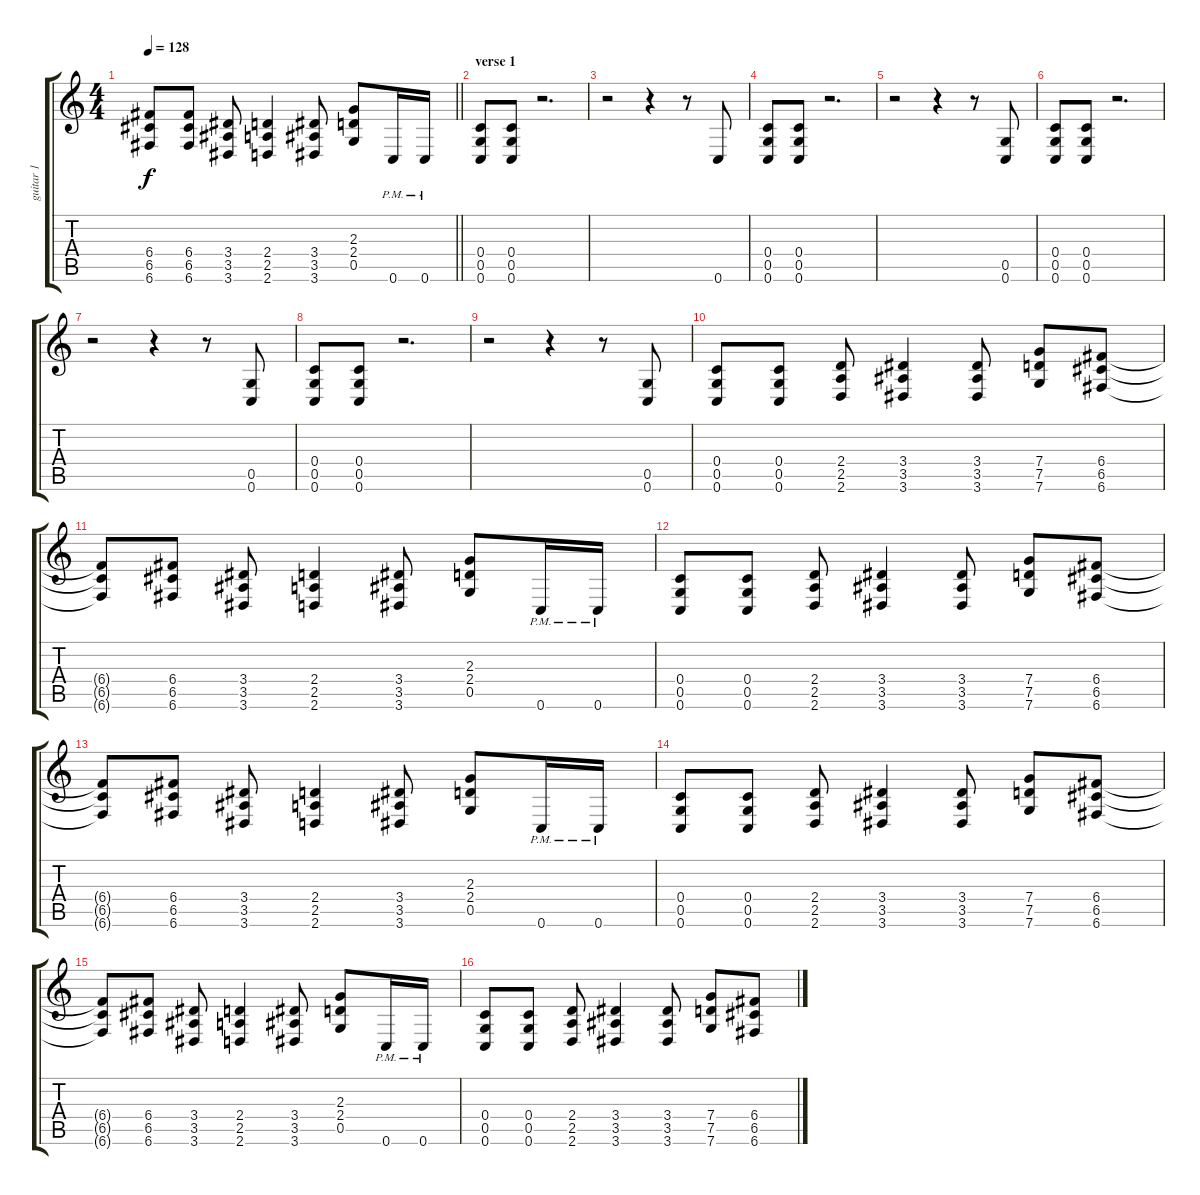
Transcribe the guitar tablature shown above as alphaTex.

\track ("guitar 1" "guitar 1") {instrument distortionguitar}
\staff {score tabs}
\tuning (D4 A3 F3 C3 G2 C2) {hide}
\ts (4 4)
\tempo 128
\clef g2
\barLineRight lightlight
\ks c
(6.4{t} 6.5{t} 6.6{t}).8{dy f} (6.4 6.5 6.6).8 (3.4 3.5 3.6).8 (2.4 2.5 2.6).4 (3.4 3.5 3.6).8 (2.3 2.4 0.5).8 0.6{pm}.16 0.6{pm}.16 |
\section ("" "verse 1")
(0.4 0.5 0.6).8 (0.4 0.5 0.6).8 r.2{d} |
r.2 r.4 r.8 0.6.8 |
(0.4 0.5 0.6).8 (0.4 0.5 0.6).8 r.2{d} |
r.2 r.4 r.8 (0.5 0.6).8 |
(0.4 0.5 0.6).8 (0.4 0.5 0.6).8 r.2{d} |
r.2 r.4 r.8 (0.5 0.6).8 |
(0.4 0.5 0.6).8 (0.4 0.5 0.6).8 r.2{d} |
r.2 r.4 r.8 (0.5 0.6).8 |
(0.4 0.5 0.6).8 (0.4 0.5 0.6).8 (2.4 2.5 2.6).8 (3.4 3.5 3.6).4 (3.4 3.5 3.6).8 (7.4 7.5 7.6).8 (6.4 6.5 6.6).8 |
(6.4{t} 6.5{t} 6.6{t}).8 (6.4 6.5 6.6).8 (3.4 3.5 3.6).8 (2.4 2.5 2.6).4 (3.4 3.5 3.6).8 (2.3 2.4 0.5).8 0.6{pm}.16 0.6{pm}.16 |
(0.4 0.5 0.6).8 (0.4 0.5 0.6).8 (2.4 2.5 2.6).8 (3.4 3.5 3.6).4 (3.4 3.5 3.6).8 (7.4 7.5 7.6).8 (6.4 6.5 6.6).8 |
(6.4{t} 6.5{t} 6.6{t}).8 (6.4 6.5 6.6).8 (3.4 3.5 3.6).8 (2.4 2.5 2.6).4 (3.4 3.5 3.6).8 (2.3 2.4 0.5).8 0.6{pm}.16 0.6{pm}.16 |
(0.4 0.5 0.6).8 (0.4 0.5 0.6).8 (2.4 2.5 2.6).8 (3.4 3.5 3.6).4 (3.4 3.5 3.6).8 (7.4 7.5 7.6).8 (6.4 6.5 6.6).8 |
(6.4{t} 6.5{t} 6.6{t}).8 (6.4 6.5 6.6).8 (3.4 3.5 3.6).8 (2.4 2.5 2.6).4 (3.4 3.5 3.6).8 (2.3 2.4 0.5).8 0.6{pm}.16 0.6{pm}.16 |
(0.4 0.5 0.6).8 (0.4 0.5 0.6).8 (2.4 2.5 2.6).8 (3.4 3.5 3.6).4 (3.4 3.5 3.6).8 (7.4 7.5 7.6).8 (6.4 6.5 6.6).8
